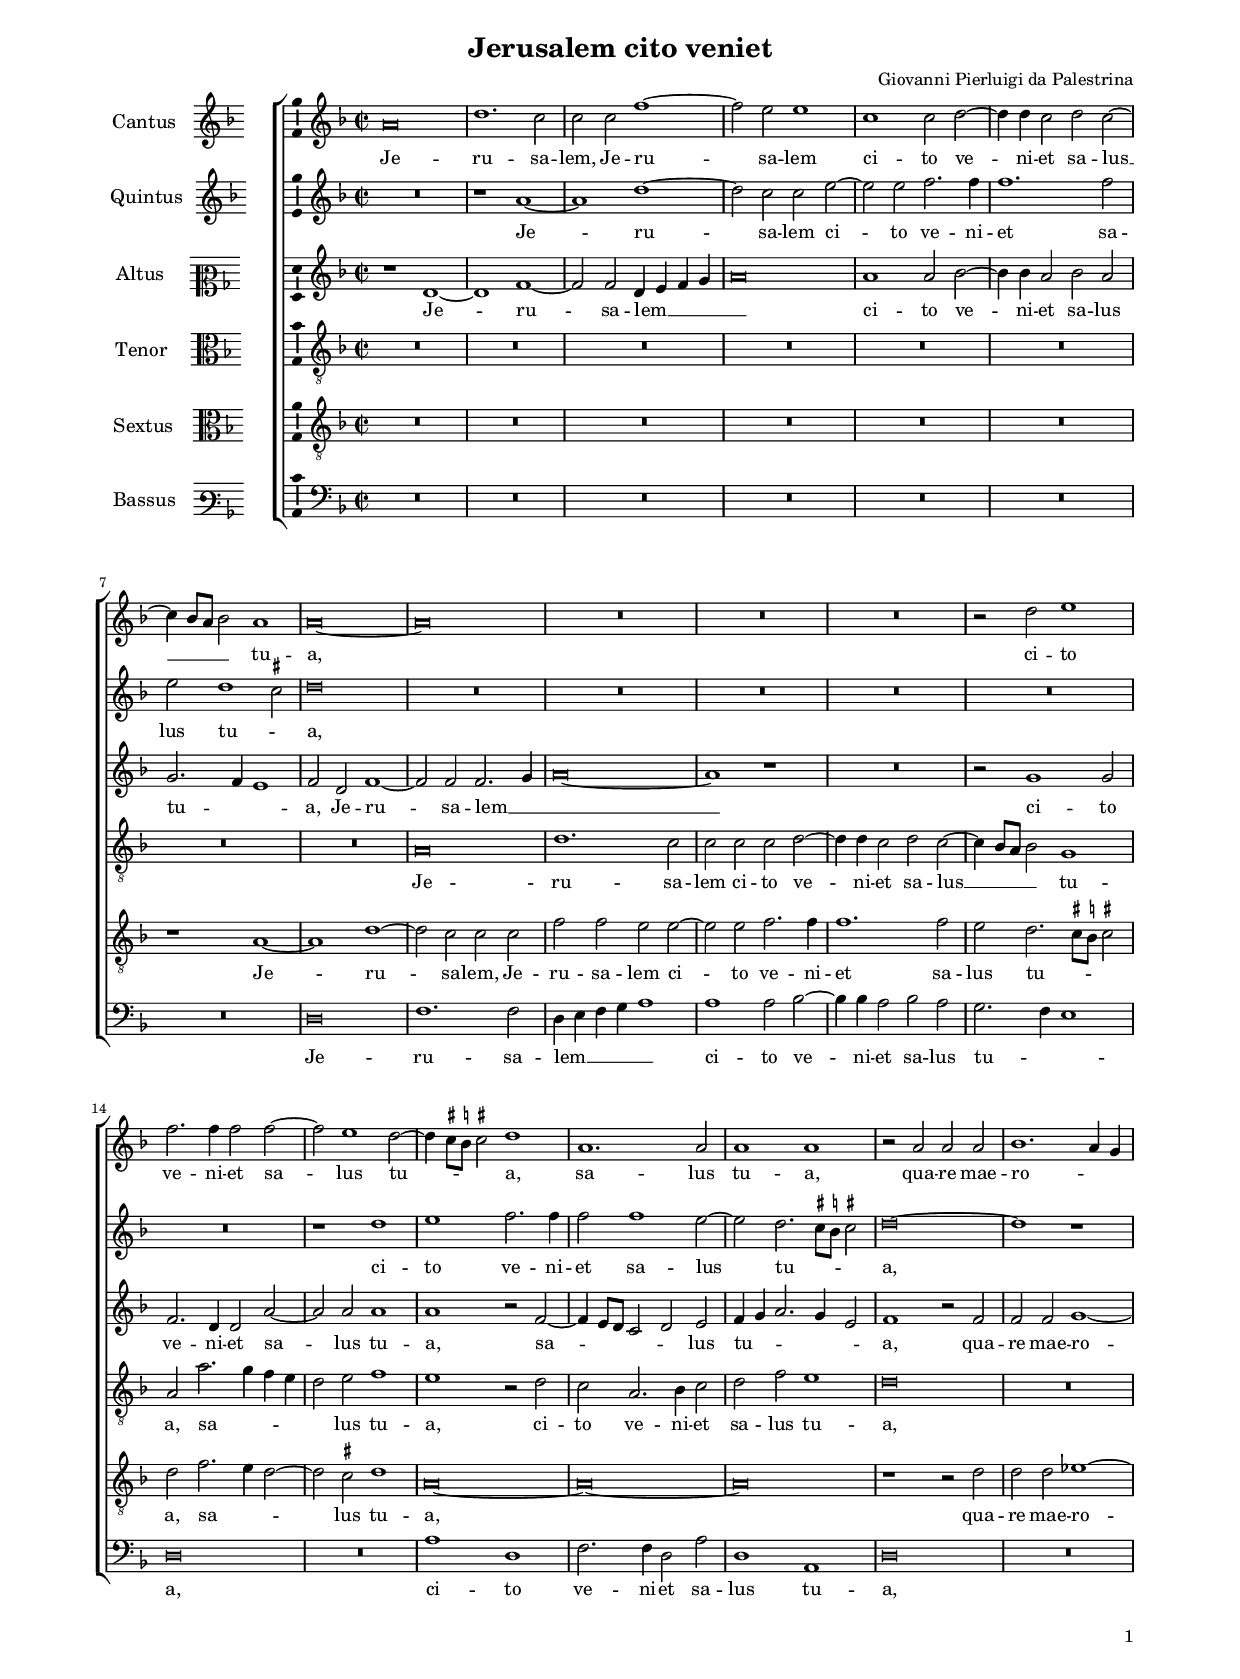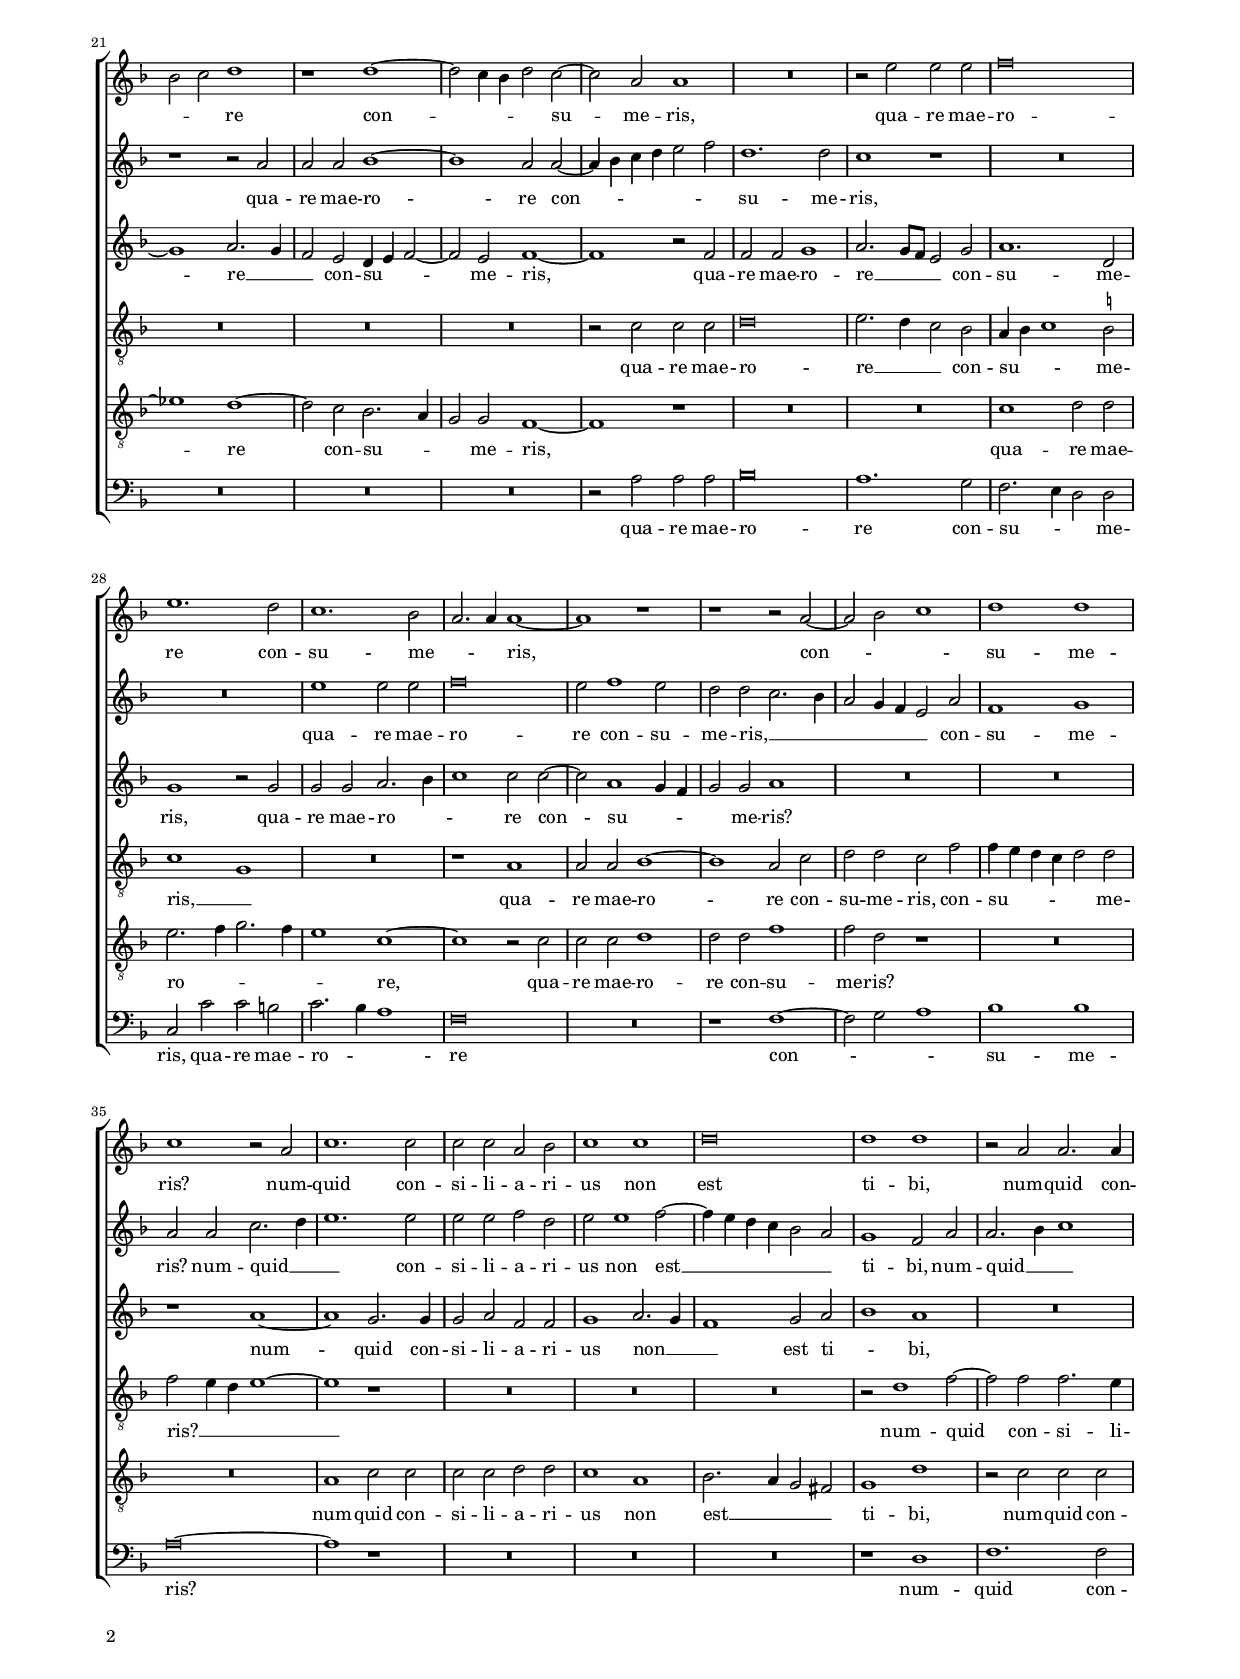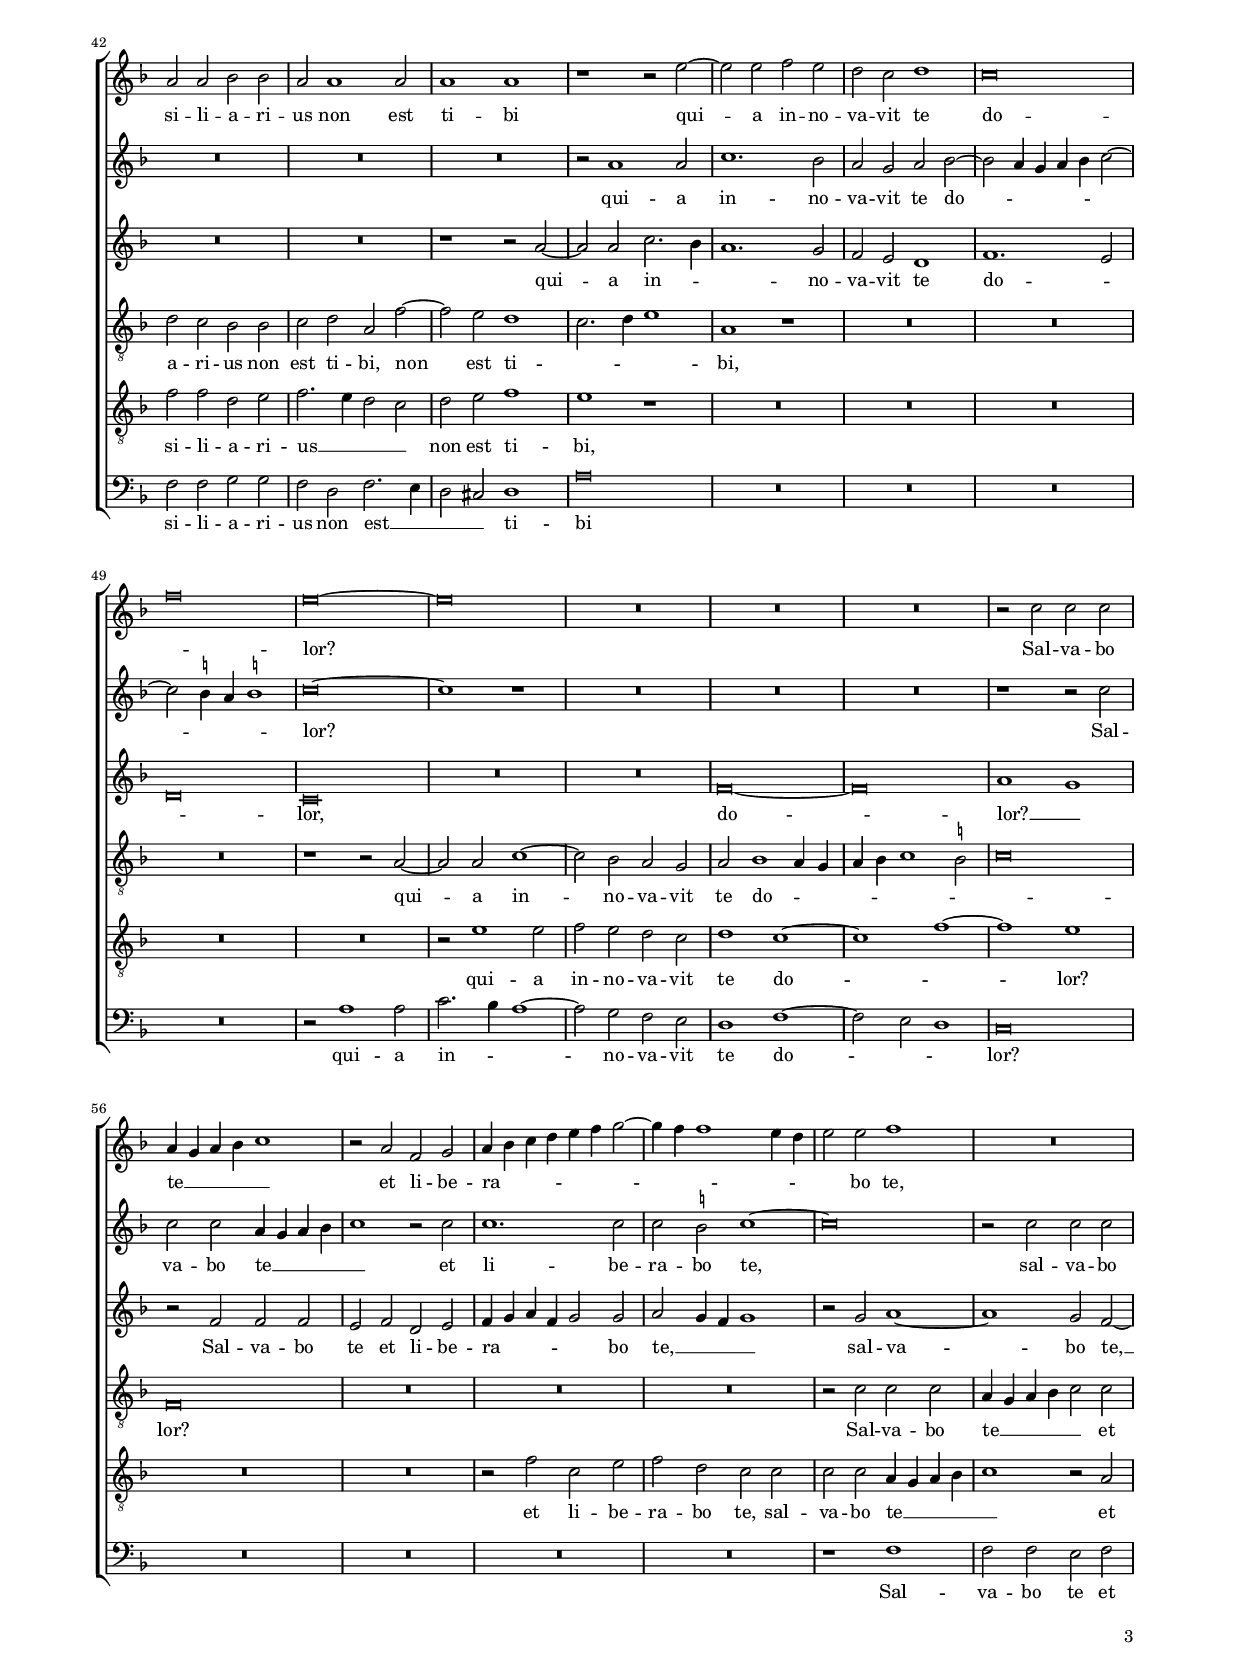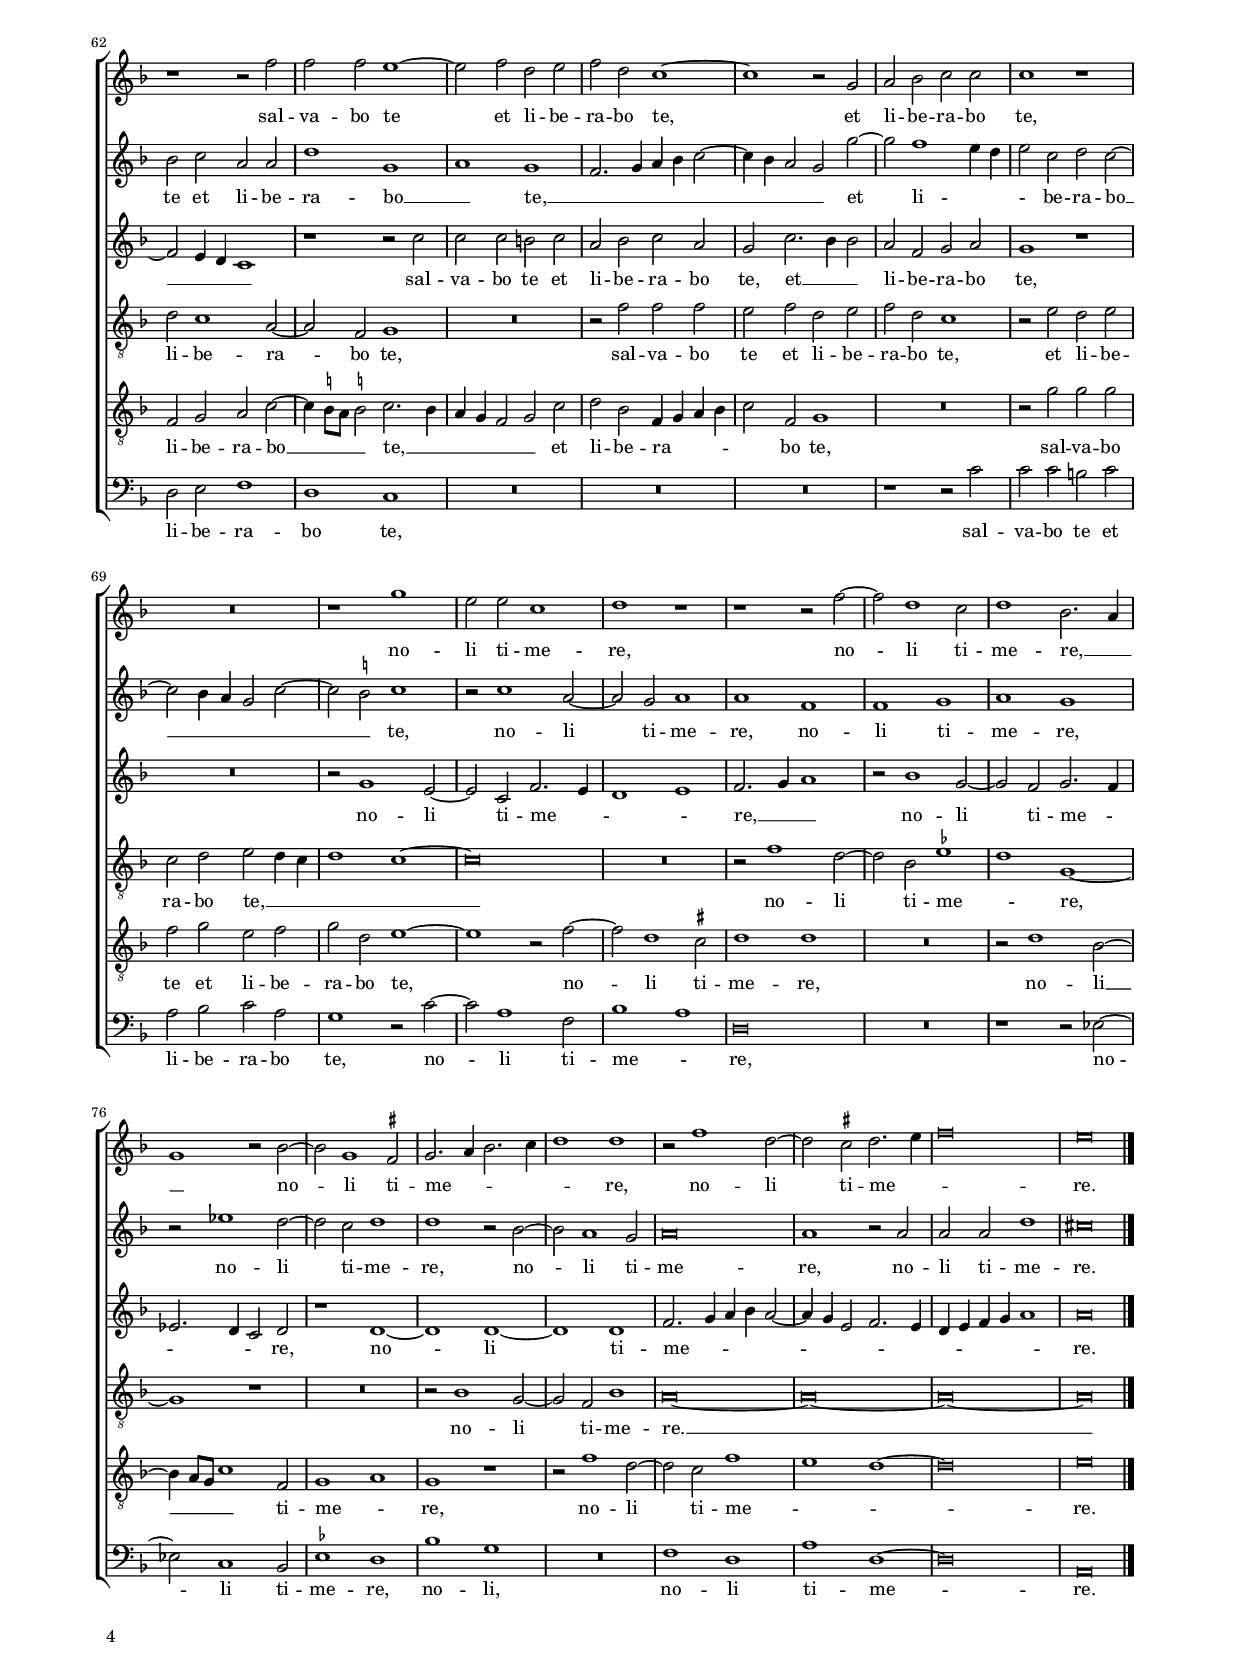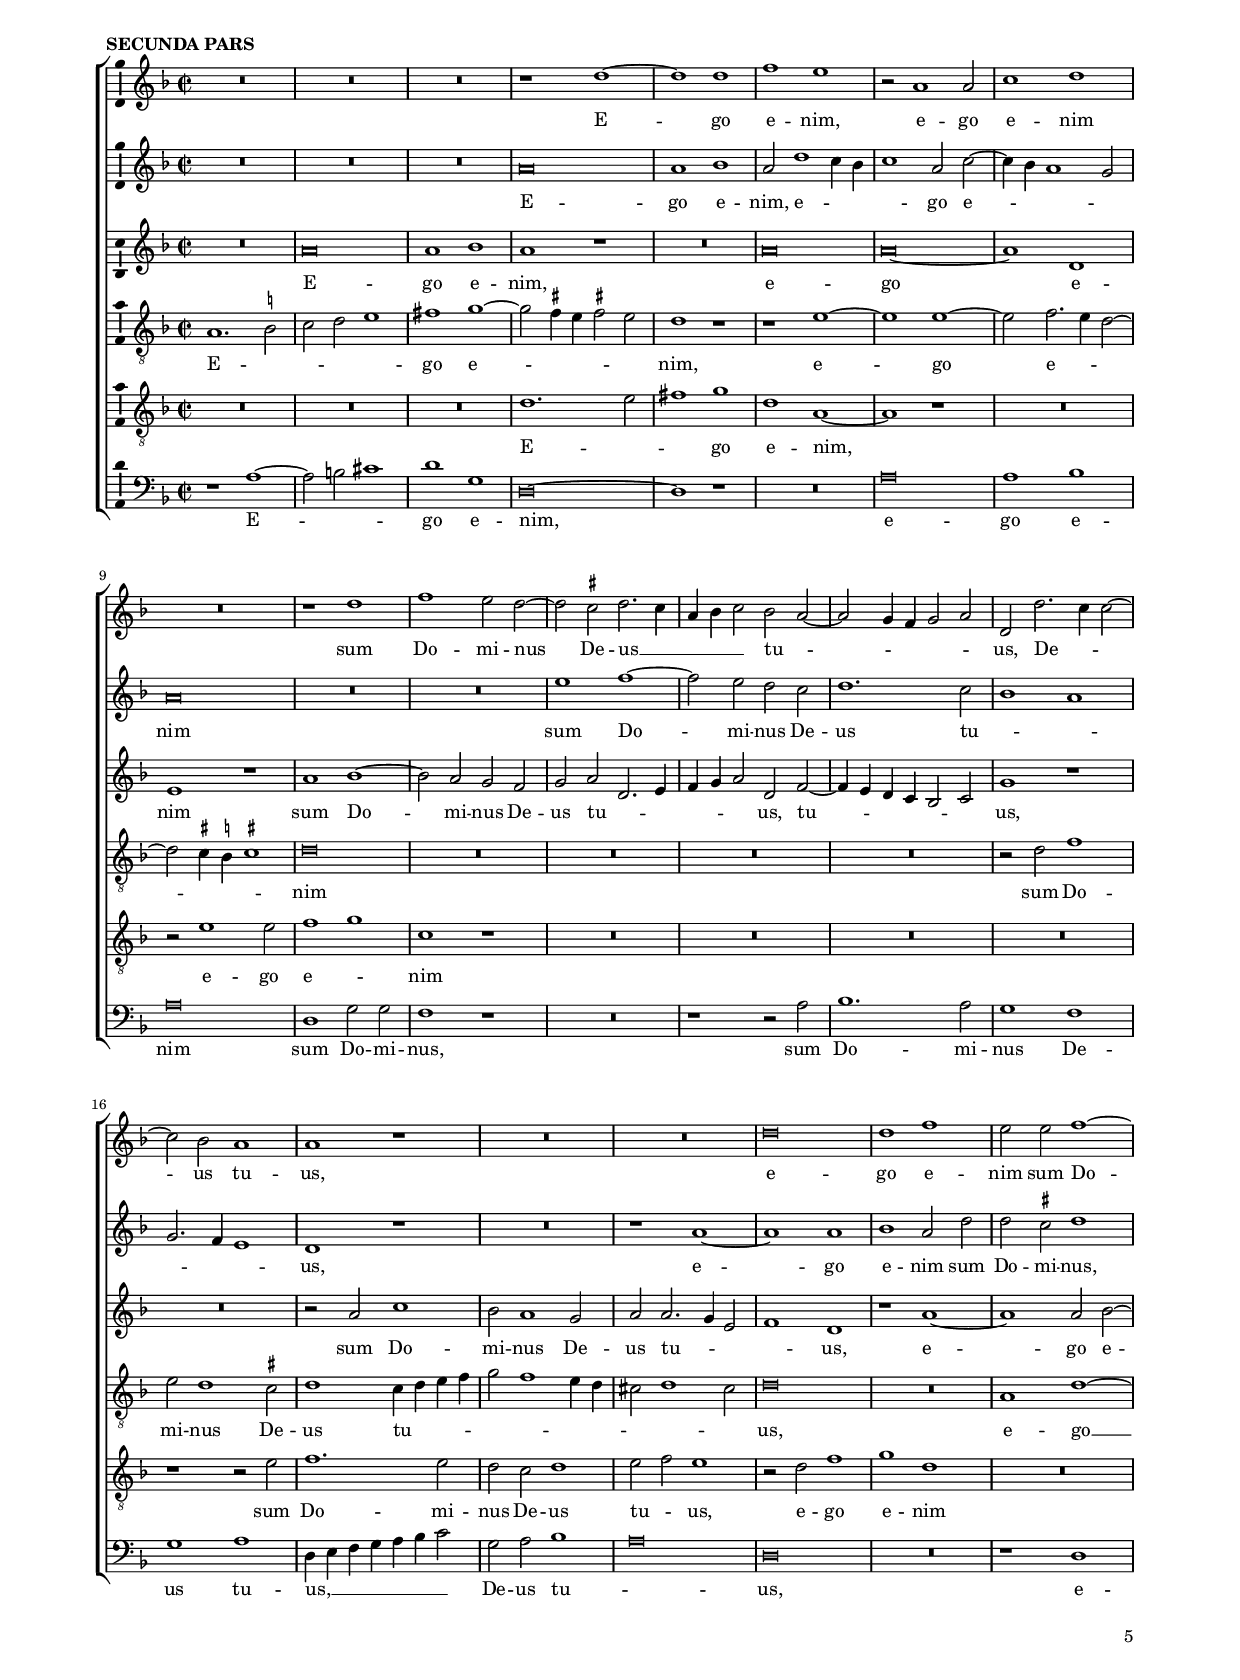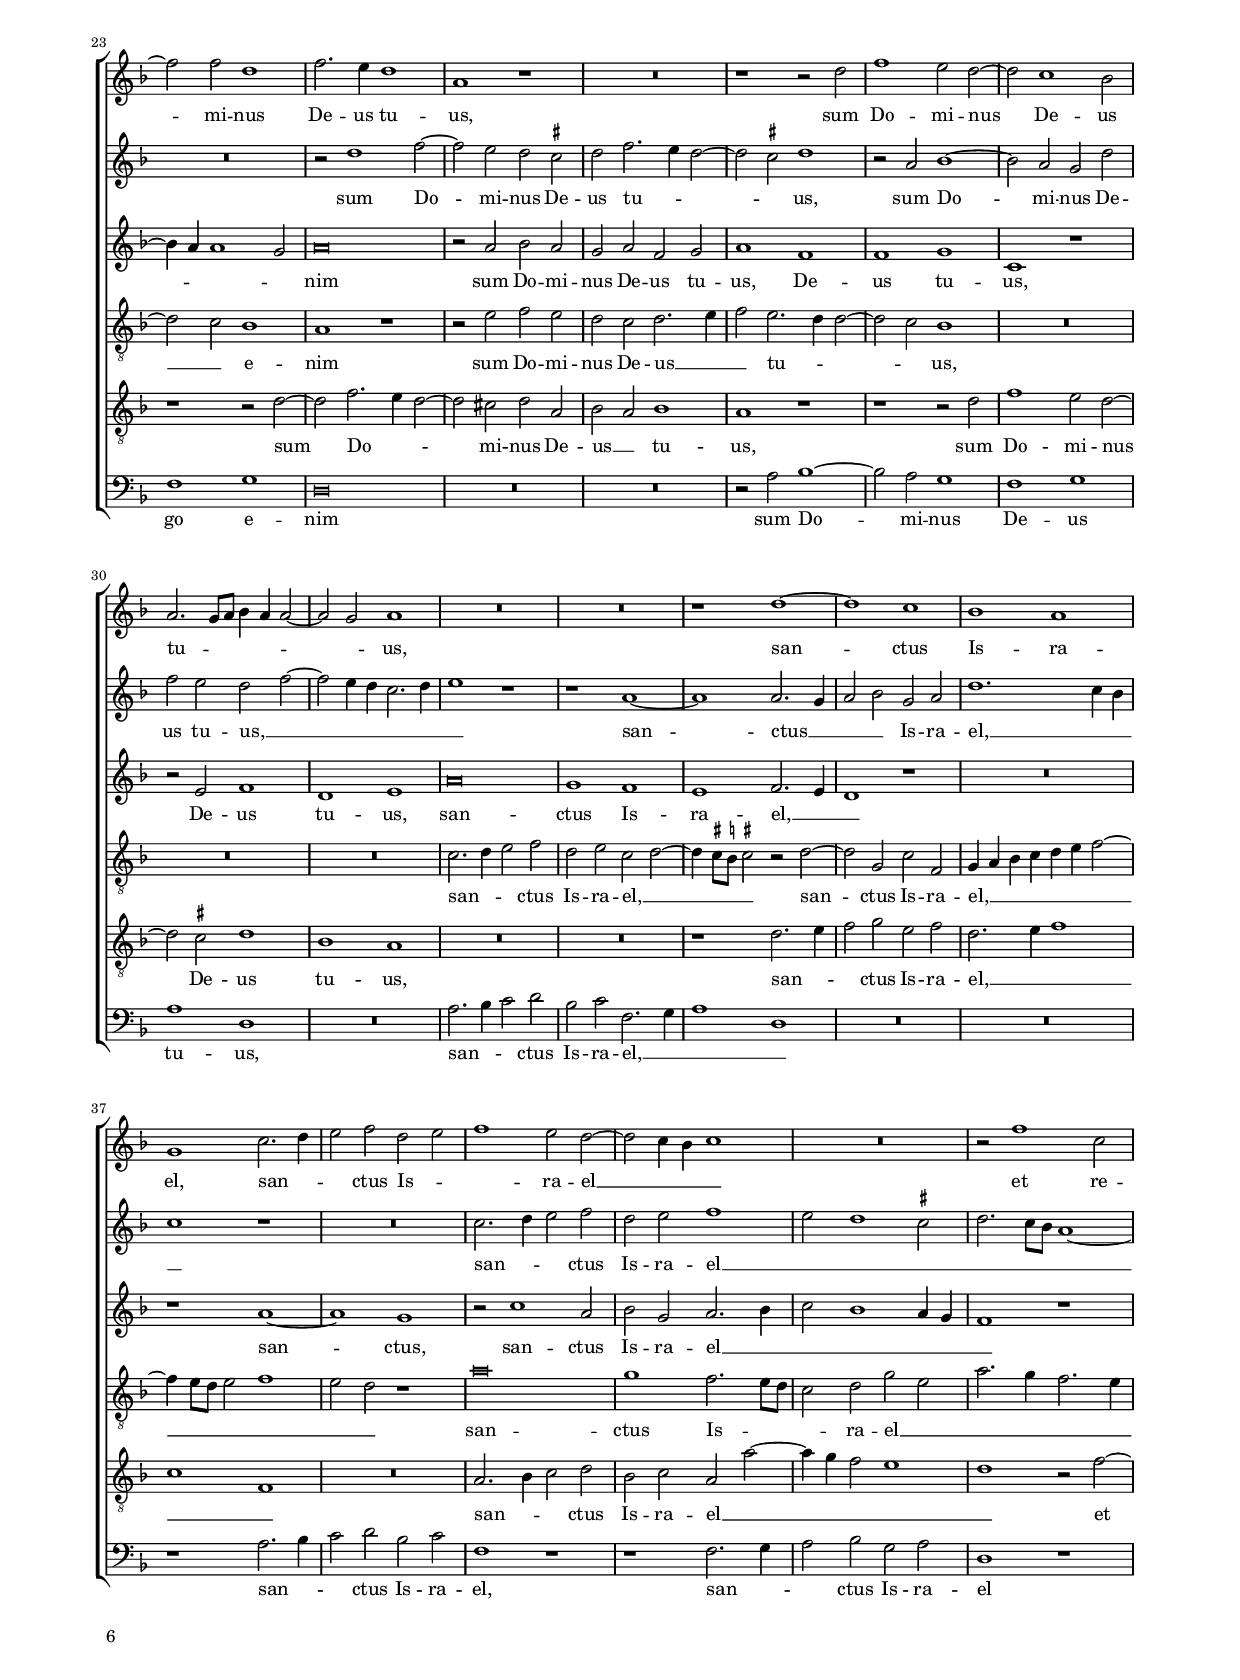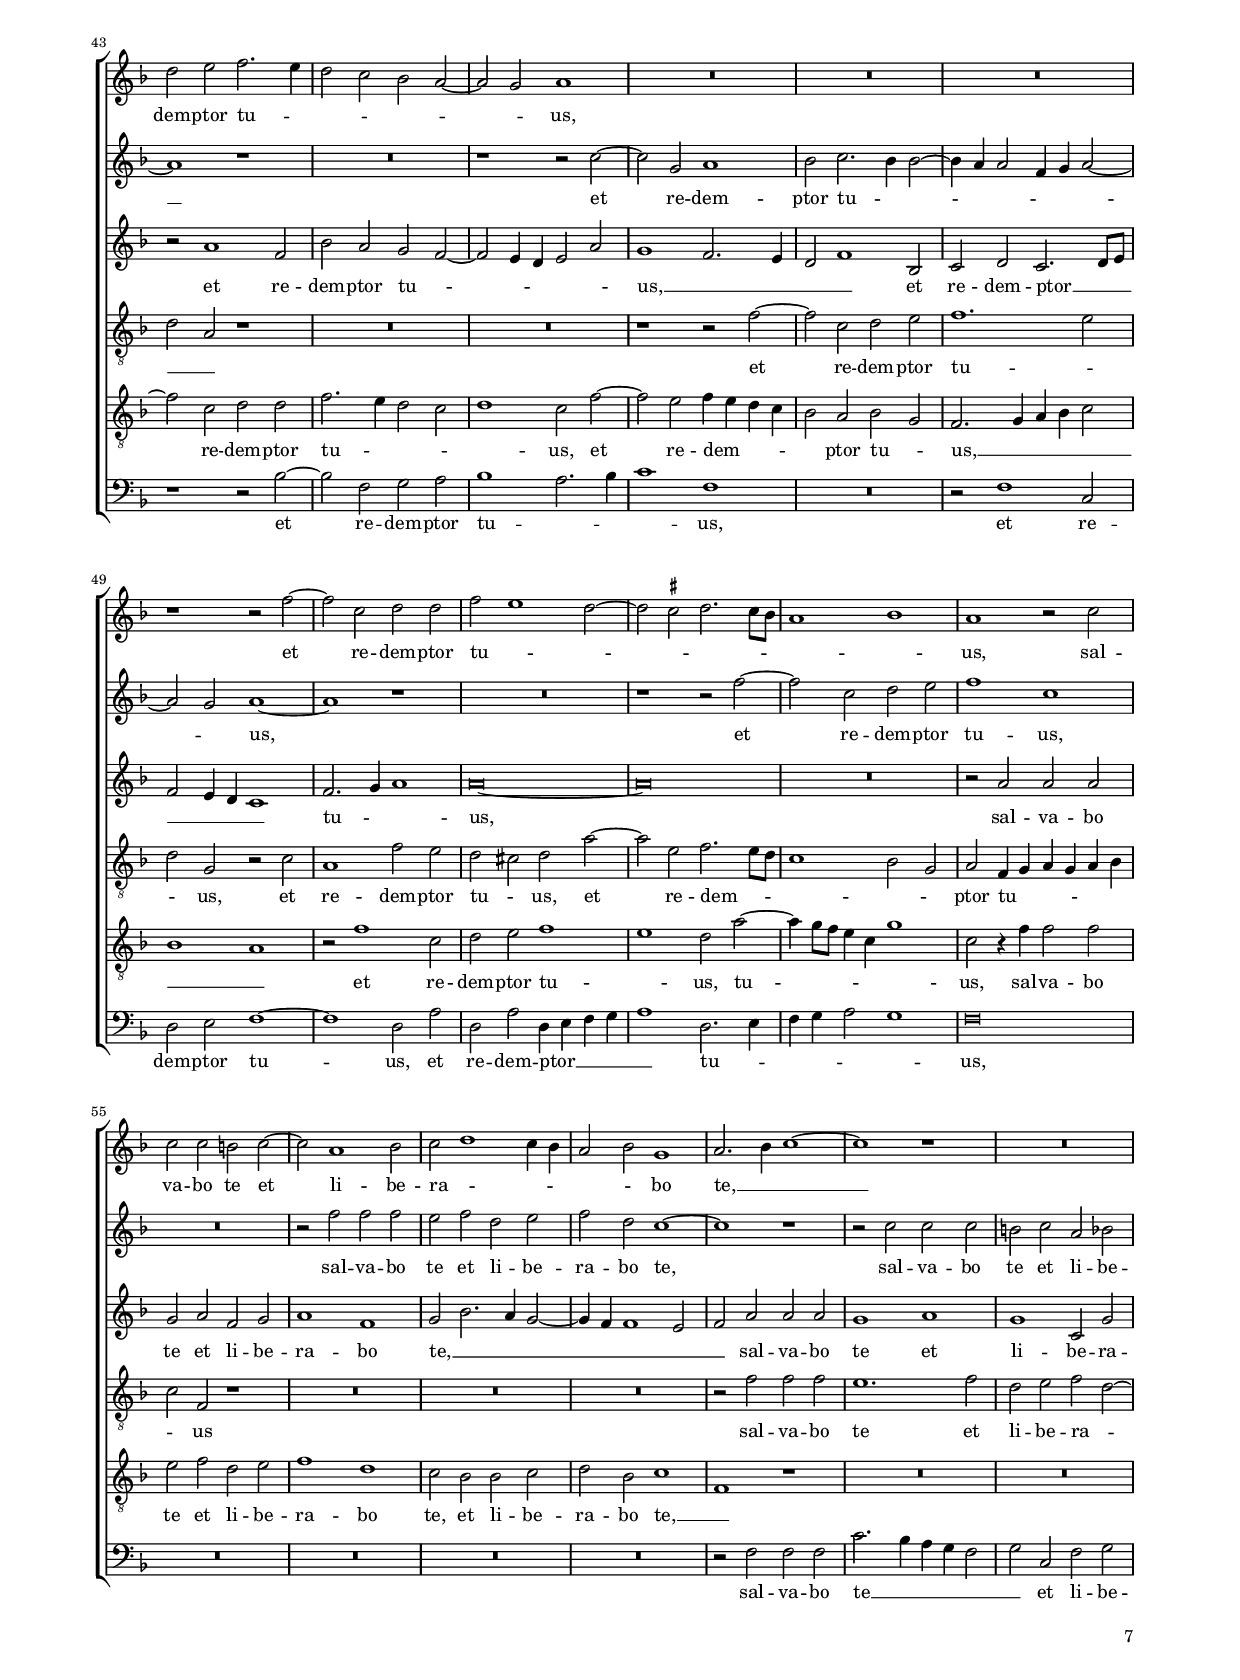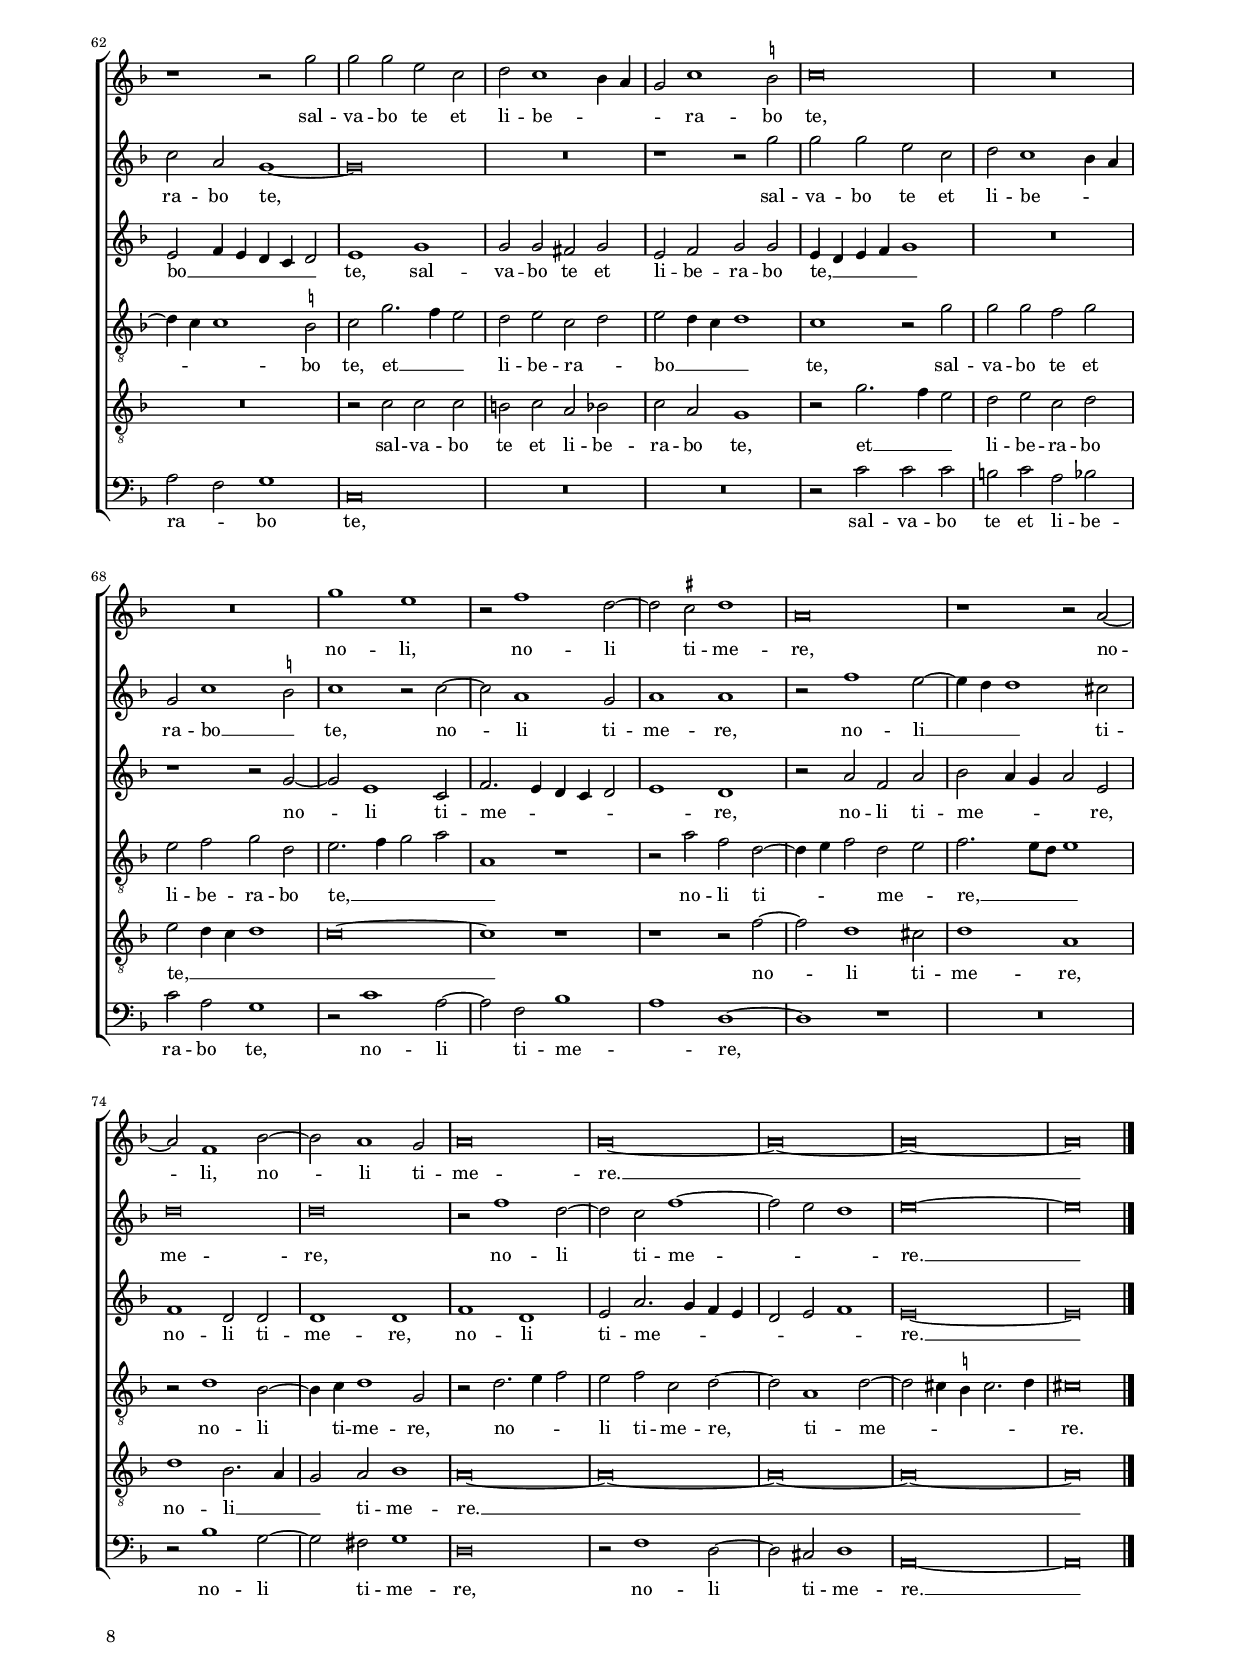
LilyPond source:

\header
{
  title="Jerusalem cito veniet"
  composer="Giovanni Pierluigi da Palestrina"
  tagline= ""
}

\version "2.20.0"
\include "deutsch.ly"
#(set-global-staff-size 15)
% #(set-default-paper-size "letter")
#(ly:set-option 'point-and-click #f)


	ficta = { \once \set suggestAccidentals = ##t }
	
	forget = #(define-music-function (music) (ly:music?) #{
		\accidentalStyle forget
		$music
		\accidentalStyle default
		#})

	m = \melisma
	me = \melismaEnd
 %	\mark \markup { \override #'(style . baroque) { \note  #"breve" #1 = \note #"breve." #1 } }


\paper
	{
	top-margin = 1.5 \cm
	bottom-margin = 0.9 \cm
	left-margin = 1.8 \cm
	right-margin = 1.8 \cm
	ragged-bottom = ##f
	ragged-last-bottom = ##t
	print-page-number = ##f
	score-system-spacing = #'((basic-distance . 16) (minimum-distance . 14) (padding . 6) (strechability . 250))
	system-system-spacing = #'((basic-distance . 16) (minimum-distance . 14) (padding . 6) (strechability . 250))
    oddFooterMarkup=\markup   \fill-line { "" \fromproperty #'page:page-number-string }
    evenFooterMarkup=\markup  \fill-line { \fromproperty #'page:page-number-string "" }
    last-bottom-spacing = #'((basic-distance . 12) (minimum-distance . 7) (padding . 4))
	systems-per-page = 3
    page-count = 8
%	min-systems-per-page = 3
	}

global = {
	\key f \major
	\time 2/2 \set Score.measureLength = #(ly:make-moment 2/1)
    \skip 1*2*83 \bar "|."
	}


incipitcantus = \markup { \score {
	{
	\set Staff.instrumentName = \markup { \fontsize #1 "Cantus" }
	\key f \major
	\clef violin
	s4 \bar ""
	}
	\layout  {
	raggedright = ##t
	indent = 1.6 \cm
	line-width = 2.2 \cm
	\context { \Staff \remove Time_signature_engraver }
	\override Staff.Clef.Y-extent = #'(0 . 0)
	}} \hspace #1 }


incipitsextus = \markup { \score {
	{
	\set Staff.instrumentName = \markup { \fontsize #1 "Quintus" }
	\key f \major
	\clef violin
	s4 \bar ""
	}
	\layout  {
	raggedright = ##t
	indent = 1.6 \cm
	line-width = 2.2 \cm
	\context { \Staff \remove Time_signature_engraver }
	\override Staff.Clef.Y-extent = #'(0 . 0)
	}} \hspace #1 }
      
      
incipitaltus = \markup { \score {
	{
	\set Staff.instrumentName = \markup { \fontsize #1 "Altus" }
	\key f \major
	\clef mezzosoprano
	s4 \bar ""
	}
	\layout  {
	raggedright = ##t
	indent = 1.6 \cm
	line-width = 2.2 \cm
	\context { \Staff \remove Time_signature_engraver }
	\override Staff.Clef.Y-extent = #'(0 . 0)
	}} \hspace #1 }


incipittenor = \markup { \score {
	{
	\set Staff.instrumentName = \markup { \fontsize #1 "Tenor" }
	\key f \major
	\clef alto
	s4 \bar ""
	}
	\layout  {
	raggedright = ##t
	indent = 1.6 \cm
	line-width = 2.2 \cm
	\context { \Staff \remove Time_signature_engraver }
	\override Staff.Clef.Y-extent = #'(0 . 0)
	}} \hspace #1 }
      
      
incipitquintus = \markup { \score {
	{
	\set Staff.instrumentName = \markup { \fontsize #1 "Sextus" }
	\key f \major
	\clef alto
	s4 \bar ""
	}
	\layout  {
	raggedright = ##t
	indent = 1.6 \cm
	line-width = 2.2 \cm
	\context { \Staff \remove Time_signature_engraver }
	\override Staff.Clef.Y-extent = #'(0 . 0)
	}} \hspace #1 }
      
      
incipitbassus = \markup { \score {
	{
	\set Staff.instrumentName = \markup { \fontsize #1 "Bassus" }
	\key f \major
	\clef varbaritone
	s4 \bar ""
	}
	\layout  {
	raggedright = ##t
	indent = 1.6 \cm
	line-width = 2.2 \cm
	\context { \Staff \remove Time_signature_engraver }
	\override Staff.Clef.Y-extent = #'(0 . 0)
	}} \hspace #1 }


cantus =  \relative c''
	{
	a\breve
	d1. c2
	c2 c f1~
	f2 e e1
%5
	c1 c2 d~ |
	d4 d c2 d c~
	c4 b8 a b2 a1
	a\breve~
	a\breve
%10
	R\breve |
	R\breve
	R\breve
	r2 d e1
	f2. f4 f2 f~
%15
	f2 e1 d2~ |
	d4 \ficta cis8 \ficta h \ficta cis!2 d1
	a1. a2
	a1 a
	r2 a a a
%20
	b1. a4 g |
	b2 c d1
	r1 d~
	d2 c4 b d2 c~
	c2 a a1
%25
	R\breve |
	r2 e' e e
	f\breve
	e1. d2
	c1. b2
%30
	a2. a4 a1~ |
	a1 r
	r1 r2 a~
	a2 b c1
	d1 d
%35
	c1 r2 a |
	c1. c2
	c2 c a b
	c1 c
	d\breve
%40
	d1 d |
	r2 a a2. a4
	a2 a b b
	a2 a1 a2
	a1 a
%45
	r1 r2 e'~ |
	e2 e f e
	d2 c d1
	c\breve
	f\breve
%50
	e\breve~ |
	e\breve
	R\breve
	R\breve
	R\breve
%55
	r2 c c c |
	a4 g a b c1
	r2 a f g
	a4 b c d e f g2~
	g4 f f1 e4 d
%60
	e2 e f1 |
	R\breve
	r1 r2 f
	f2 f e1~
	e2 f d e
%65
	f2 d c1~ |
	c1 r2 g
	a2 b c c
	c1 r
	R\breve
%70
	r1 g' |
	e2 e c1
	d1 r
	r1 r2 f~
	f2 d1 c2
%75
	d1 b2. a4 |
	g1 r2 b~
	b2 g1 \ficta fis2
	g2. a4 b2. c4
	d1 d
%80
	r2 f1 d2~ |
    d2 \ficta cis d2. e4
    f\breve
    e\breve |
	}


sextus = \relative c''
	{
	R\breve
	r1 a~
	a1 d~
	d2 c c e~
%5
	e2 e f2. f4 |
	f1. f2
	e2 d1 \ficta cis2
	d\breve
	R\breve
%10
	R\breve |
	R\breve
	R\breve
	R\breve
	R\breve
%15
	r1 d |
	e1 f2. f4
	f2 f1 e2~
	e2 d2. \ficta cis8 \ficta h \ficta cis!2
	d\breve~
%20
	d1 r |
	r1 r2 a
	a2 a b1~
	b1 a2 a~
	a4 b c d e2 f
%25
	d1. d2 |
	c1 r
	R\breve
	R\breve
	e1 e2 e
%30
	f\breve |
	e2 f1 e2
	d2 d c2. b4
	a2 g4 f e2 a
	f1 g
%35
	a2 a c2. d4 |
	e1. e2
	e2 e f d
	e2 e1 f2~
	f4 e d c b2 a
%40
	g1 f2 a |
	a2. b4 c1
	R\breve
	R\breve
	R\breve
%45
	r2 a1 a2 |
	c1. b2
	a2 g a b~
	b2 a4 g a b c2~
	c2 \ficta h4 a \ficta h!1
%50
	c\breve~ |
	c1 r
	R\breve
	R\breve
	R\breve
%55
	r1 r2 c |
	c2 c a4 g a b
	c1 r2 c
	c1. c2
	c2 \ficta h c1~
%60
	c\breve |
	r2 c c c
	b2 c a a
	d1 g,
	a1 g
%65
	f2. g4 a b c2~ |
	c4 b a2 g g'~
	g2 f1 e4 d
	e2 c d c~
	c2 b4 a g2 c~
%70
	c2 \ficta h c1 |
	r2 c1 a2~
	a2 g a1
	a1 f
	f1 g
%75
	a1 g |
	r2 es'1 d2~
	d2 c d1
	d1 r2 b~
	b2 a1 g2
%80
	a\breve |
    a1 r2 a
    a2 a d1
    cis\breve |
	}


altus =  \relative c'
        {
	r1 d~
	d1 f~
	f2 f d4 e f g
	a\breve
%5
	a1 a2 b~ |
	b4 b a2 b a
	g2. f4 e1
	f2 d f1~
	f2 f f2. g4
%10
	a\breve~ |
	a1 r
	R\breve
	r2 g1 g2
	f2. d4 d2 a'~
%15
	a2 a a1 |
	a1 r2 f~
	f4 e8 d c2 d e
	f4 g a2. g4 e2
	f1 r2 f
%20
	f2 f g1~ |
	g1 a2. g4
	f2 e d4 e f2~
	f2 e f1~
	f1 r2 f
%25
	f2 f g1 |
	a2. g8 f e2 g
	a1. d,2
	g1 r2 g
	g2 g a2. b4
%30
	c1 c2 c~ |
	c2 a1 g4 f
	g2 g a1
	R\breve
	R\breve
%35
	r1 a~ |
	a1 g2. g4
	g2 a f f
	g1 a2. g4
	f1 g2 a
%40
	b1 a |
	R\breve
	R\breve
	R\breve
	r1 r2 a~
%45
	a2 a c2. b4 |
	a1. g2
	f2 e d1
	f1. e2
	d\breve
%50
	c\breve |
	R\breve
	R\breve
	f\breve~
	f\breve
%55
	a1 g |
	r2 f f f
	e2 f d e
	f4 g a f g2 g
	a2 g4 f g1
%60
	r2 g a1~ |
	a1 g2 f~
	f2 e4 d c1
	r1 r2 c'
	c2 c h c
%65
	a2 b c a |
	g2 c2. b4 b2
	a2 f g a
	g1 r
	R\breve
%70
	r2 g1 e2~ |
	e2 c f2. e4
	d1 e
	f2. g4 a1
	r2 b1 g2~
%75
	g2 f g2. f4 |
	es2. d4 c2 d
	r1 d~
	d1 d~
	d1 d
%80
	f2. g4 a b a2~ |
    a4 g e2 f2. e4
    d4 e f g a1
    a\breve |
	}


tenor =  \relative c'
	{
	R\breve
	R\breve
	R\breve
	R\breve
%5
	R\breve |
	R\breve
	R\breve
	R\breve
	a\breve
%10
	d1. c2 |
	c2 c c d~
	d4 d c2 d c~
	c4 b8 a b2 g1
	a2 a'2. g4 f e
%15
	d2 e f1 |
	e1 r2 d
	c2 a2. b4 c2
	d2 f e1
	d\breve
%20
	R\breve |
	R\breve
	R\breve
	R\breve
	r2 c c c
%25
	d\breve |
	e2. d4 c2 b
	a4 b c1 \ficta h2
	c1 g
	R\breve
%30
	r1 a |
	a2 a b1~
	b1 a2 c
	d2 d c f
	f4 e d c d2 d
%35
	f2 e4 d e1~ |
	e1 r
	R\breve
	R\breve
	R\breve
%40
	r2 d1 f2~ |
	f2 f f2. e4
	d2 c b b
	c2 d a f'~
	f2 e d1
%45
	c2. d4 e1 |
	a,1 r
	R\breve
	R\breve
	R\breve
%50
	r1 r2 a~ |
	a2 a c1~
	c2 b a g
	a2 b1 a4 g
	a4 b c1 \ficta h2
%55
	c\breve |
	f,\breve
	R\breve
	R\breve
	R\breve
%60
	r2 c' c c |
	a4 g a b c2 c
	d2 c1 a2~
	a2 f g1
	R\breve
%65
	r2 f' f f |
	e2 f d e
	f2 d c1
	r2 e d e
	c2 d e d4 c
%70
	d1 c~ |
	c\breve
	R\breve
	r2 f1 d2~
	d2 b \ficta es1
%75
    d1 g,~ |
	g1 r
	R\breve
	r2 b1 g2~
	g2 f b1
%80
	a\breve~ |
    a\breve~    
    a\breve~
    a\breve |
	}


quintus  =  \relative c'
	{
	R\breve
	R\breve
	R\breve
	R\breve
%5
	R\breve |
	R\breve
	r1 a~
	a1 d~
	d2 c c c
%10
	f2 f e e~ |
	e2 e f2. f4
	f1. f2
	e2 d2. \ficta cis8 \ficta h \ficta cis!2
	d2 f2. e4 d2~
%15
	d2 \ficta cis d1 |
	a\breve~
	a\breve~
	a\breve
	r1 r2 d
%20
	d2 d es1~ |
	es1 d~
	d2 c b2. a4
	g2 g f1~
	f1 r
%25
	R\breve |
	R\breve
	c'1 d2 d
	e2. f4 g2. f4
	e1 c~
%30
	c1 r2 c |
	c2 c d1
	d2 d f1
	f2 d r1
	R\breve
%35
	R\breve |
	a1 c2 c
	c2 c d d
	c1 a
	b2. a4 g2 fis
%40
	g1 d' |
	r2 c c c
	f2 f d e
	f2. e4 d2 c
	d2 e f1
%45
	e1 r |
	R\breve
	R\breve
	R\breve
	R\breve
%50
	R\breve |
	r2 e1 e2
	f2 e d c
	d1 c~
	c1 f~
%55
	f1 e |
	R\breve
	R\breve
	r2 f c e
	f2 d c c
%60
	c2 c a4 g a b |
	c1 r2 a
	f2 g a c~
	c4 \stemDown \ficta h8 a \stemNeutral \ficta h!2 c2. \forget b4
	a4 g f2 g c
%65
	d2 b f4 g a b |
	c2 f, g1
	R\breve
	r2 g' g g
	f2 g e f
%70
	g2 d e1~ |
	e1 r2 f~
	f2 d1 \ficta cis2
	d1 d
	R\breve
%75
	r2 d1 b2~ |
	b4 a8 g c1 f,2
	g1 a
	g1 r
	r2 f'1 d2~
%80
	d2 c f1 |
    e1 d~
    d\breve
    e\breve |
	}


bassus  =  \relative c
	{
	R\breve
	R\breve
	R\breve
	R\breve
%5
	R\breve |
	R\breve
	R\breve
	d\breve
	f1. f2
%10
	d4 e f g a1 |
	a1 a2 b~
	b4 b a2 b a
	g2. f4 e1
	d\breve
%15
	R\breve |
	a'1 d,
	f2. f4 d2 a'
	d,1 a
	d\breve
%20
	R\breve |
	R\breve
	R\breve
	R\breve
	r2 a' a a
%25
	b\breve |
	a1. g2
	f2. e4 d2 d
	c2 c' c h
	c2. b4 a1
%30
	f\breve |
	R\breve
	r1 f~
	f2 g a1
	b1 b
%35
	a\breve~ |
	a1 r
	R\breve
	R\breve
	R\breve
%40
	r1 d, |
	f1. f2
	f2 f g g
	f2 d f2. e4
	d2 cis d1
%45
	a'\breve |
	R\breve
	R\breve
	R\breve
	R\breve
%50
	r2 a1 a2 |
	c2. b4 a1~
	a2 g f e
	d1 f~
	f2 e d1
%55
	c\breve |
	R\breve
	R\breve
	R\breve
	R\breve
%60
	r1 f |
	f2 f e f
	d2 e f1
	d1 c
	R\breve
%65
	R\breve |
	R\breve
	r1 r2 c'
	c2 c h c
	a2 b c a
%70
	g1 r2 c~ |
	c2 a1 f2
	b1 a
	d,\breve
	R\breve
%75
	r1 r2 es~ |
	es2 c1 b2
	\ficta es1 d
	b'1 g
	R\breve
%80
    f1 d |
    a'1 d,~
    d\breve
    a\breve | 
	}


lyricscantus = \lyricmode {
        Je -- ru -- sa -- lem,
        Je -- ru -- sa -- lem ci -- to ve -- ni -- et sa -- lus __ _ _ _ tu -- a,
        ci -- to ve -- ni -- et sa -- lus tu -- _ _ _ a,
        sa -- lus tu -- a,
        qua -- re mae -- ro -- _ _ _ _ re con -- _ _ _ su -- me -- ris,
        qua -- re mae -- ro -- re con -- su -- me -- _ _ ris,
        con -- _ _ su -- me -- ris?
        num -- quid con -- si -- li -- a -- ri -- us non est ti -- bi,
        num -- quid con -- si -- li -- a -- ri -- us non est ti -- bi
        qui -- a in -- no -- va -- vit te do -- _ lor?
        Sal -- va -- bo te __ _ _ _ _ et li -- be -- ra -- _ _ _ _ _ _ _ _ _ _ _ bo te,
        sal -- va -- bo te et li -- be -- ra -- bo te,
        et li -- be -- ra -- bo te,
        no -- li ti -- me -- re,
        no -- li ti -- me -- re, __ _ _
        no -- li ti -- me -- _ _ _ _ re,
        no -- li ti -- me -- _ _ re.
	}


lyricssextus = \lyricmode {
        Je -- ru -- sa -- lem ci -- to ve -- ni -- et sa -- lus tu -- _ a,
        ci -- to ve -- ni -- et sa -- lus tu -- _ _ _ a,
        qua -- re mae -- ro -- re con -- _ _ _ _ _ su -- me -- ris,
        qua -- re mae -- ro -- re con -- su -- me -- ris, __ _ _ _ _ _ _
        con -- su -- me -- ris?
        num -- quid __ _ _ con -- si -- li -- a -- ri -- us non est __ _ _ _ _ _ ti -- bi,
        num -- quid __ _ _
        qui -- a in -- no -- va -- vit te do -- _ _ _ _ _ _ _ _ lor?
        Sal -- va -- bo te __ _ _ _ _ et li -- be -- ra -- bo te,
        sal -- va -- bo te et li -- be -- ra -- bo __ _ te, __ _ _ _ _ _ _ _ _
        et li -- _ _ _ be -- ra -- bo __ _ _ _ _ _ te,
        no -- li ti -- me -- re,
        no -- li ti -- me -- re,
        no -- li ti -- me -- re,
        no -- li ti -- me -- re,
        no -- li ti -- me -- re.
	}
	
	
lyricsaltus = \lyricmode {
        Je -- ru -- sa -- lem __ _ _ _ _ ci -- to ve -- ni -- et sa -- lus tu -- _ _ a,
        Je -- ru -- sa -- lem __ _ _ ci -- to ve -- ni -- et sa -- lus tu -- a,
        sa -- _ _ _ _ lus tu -- _ _ _ _ a,
        qua -- re mae -- ro -- re __ _ _ con -- su -- _ _ me -- ris,
        qua -- re mae -- ro -- re __ _ _ _ con -- su -- me -- ris,
        qua -- re mae -- ro -- _ _ re con -- su -- _ _ _ me -- ris?
        num -- quid con -- si -- li -- a -- ri -- us non __ _ _ est ti -- _ bi,
        qui -- a in -- _ _ no -- va -- vit te do -- _ _ lor,
        do -- lor? __ _
        Sal -- va -- bo te et li -- be -- ra -- _ _ _ _ bo te, __ _ _ _
        sal -- va -- bo te, __ _ _ _
        sal -- va -- bo te et li -- be -- ra -- bo te,
        et __ _ _ li -- be -- ra -- bo te,
        no -- li ti -- me -- _ _ _ re, __ _ _
        no -- li ti -- me -- _ _ _ _ re,
        no -- li ti -- me -- _ _ _ _ _ _ _ _ _ _ _ _ _ re.
	}


lyricstenor = \lyricmode {
        Je -- ru -- sa -- lem ci -- to ve -- ni -- et sa -- lus __ _ _ _ tu -- a,
        sa -- _ _ _ _ lus tu -- a,
        ci -- to ve -- ni -- et sa -- lus tu -- a,
        qua -- re mae -- ro -- re __ _ _ con -- su -- _ _ me -- ris, __ _
        qua -- re mae -- ro -- re con -- su -- me -- ris,
        con -- su -- _ _ _ _ me -- ris? __ _ _ _
        num -- quid con -- si -- li -- a -- ri -- us non est ti -- bi,
        non est ti -- _ _ _ bi,
        qui -- a in -- no -- va -- vit te do -- _ _ _ _ _ _ _ lor?
        Sal -- va -- bo te __ _ _ _ _ et li -- be -- ra -- bo te,
        sal -- va -- bo te et li -- be -- ra -- bo te,
        et li -- be -- ra -- bo te, __ _ _ _ _
        no -- li ti -- me -- _ re,
        no -- li ti -- me -- re. __
	}


lyricsquintus = \lyricmode {
        Je -- ru -- sa -- lem,
        Je -- ru -- sa -- lem ci -- to ve -- ni -- et sa -- lus tu -- _ _ _ a,
        sa -- _ _ lus tu -- a,
        qua -- re mae -- ro -- re con -- su -- _ _ me -- ris,
        qua -- re mae -- ro -- _ _ _ _ re,
        qua -- re mae -- ro -- re con -- su -- me -- ris?
        num -- quid con -- si -- li -- a -- ri -- us non est __ _ _ _ ti -- bi,
        num -- quid con -- si -- li -- a -- ri -- us __ _ _ _ non est ti -- bi,
        qui -- a in -- no -- va -- vit te do -- _ lor?
        et li -- be -- ra -- bo te,
        sal -- va -- bo te __ _ _ _ _ et li -- be -- ra -- bo __ _ _ _ te, __ _ _ _ _ _
        et li -- be -- ra -- _ _ _ _ bo te,
        sal -- va -- bo te et li -- be -- ra -- bo te,
        no -- li ti -- me -- re,
        no -- li __ _ _ _ ti -- me -- _ re,
        no -- li ti -- me -- _ _ re.
	}


lyricsbassus = \lyricmode {
        Je -- ru -- sa -- lem __ _ _ _ _ ci -- to ve -- ni -- et sa -- lus tu -- _ _ a,
        ci -- to ve -- ni -- et sa -- lus tu -- a,
        qua -- re mae -- ro -- re con -- su -- _ _ me -- ris,
        qua -- re mae -- ro -- _ _ re con -- _ _ su -- me -- ris?
        num -- quid con -- si -- li -- a -- ri -- us non est __ _ _ _ ti -- bi
        qui -- a in -- _ _ no -- va -- vit te do -- _ _ lor?
        Sal -- va -- bo te et li -- be -- ra -- bo te,
        sal -- va -- bo te et li -- be -- ra -- bo te,
        no -- li ti -- me -- _ re,
        no -- li ti -- me -- re,
        no -- li,
        no -- li ti -- me -- re.
	}


\score
{  
	\transpose c c {
	\new ChoirStaff \with { \override StaffGrouper.staff-staff-spacing.basic-distance = #12 }
	<<

	\new Staff << \global
	\new Voice="v1" {
		\set Staff.instrumentName=\incipitcantus
		\set Staff.midiInstrument = "reed organ"
		\clef "treble"
		\cantus }
	\new Lyrics \lyricsto "v1" {\lyricscantus }
	>>


	\new Staff << \global
	\new Voice="v6" {
		\set Staff.instrumentName=\incipitsextus
		\set Staff.midiInstrument = "reed organ"
		\clef "treble" 
		\sextus}
	\new Lyrics \lyricsto "v6" {\lyricssextus }
	>>


	\new Staff << \global
	\new Voice="v2" {
		\set Staff.instrumentName=\incipitaltus
		\set Staff.midiInstrument = "reed organ"
		\clef "treble" 
		\altus}
	\new Lyrics \lyricsto "v2" {\lyricsaltus }
	>>


	\new Staff << \global
	\new Voice="v3" {
		\set Staff.instrumentName=\incipittenor
		\set Staff.midiInstrument = "reed organ"
		\clef "G_8"
		\tenor }
	\new Lyrics \lyricsto "v3" {\lyricstenor }
	>>


	\new Staff << \global
	\new Voice="v5" {
		\set Staff.instrumentName=\incipitquintus
		\set Staff.midiInstrument = "reed organ"
		\clef "G_8"
		\quintus}
	\new Lyrics \lyricsto "v5" {\lyricsquintus }
	>>


	\new Staff << \global
	\new Voice="v4" {
		\set Staff.instrumentName=\incipitbassus
		\set Staff.midiInstrument = "reed organ"
		\clef "bass" 
		\bassus }
	\new Lyrics \lyricsto "v4" {\lyricsbassus}
	>>

	>>
	} % transpose

	\layout
	{
	indent = 3 \cm
%	\context { \Lyrics \override VerticalAxisGroup.nonstaff-relatedstaff-spacing.padding = #2 }
%	\context { \Lyrics \override LyricText.font-size = #1 }	
	\context { \Staff \override TimeSignature.break-visibility = #end-of-line-invisible }
    \context { \Staff \consists "Ambitus_engraver" }
	\context { \Score \override BarNumber.padding = #2 }
	\context { \Voice \override NoteHead.style = #'baroque }
	}

\midi
	{
    	\tempo 2 = 90
	}

}

%%%%%%%%%%%%%%%%%%%%  SECUNDA PARS   %%%%%%%%%%%%%%%%%%%%

 %	\mark \markup { \override #'(style . baroque) { \note  #"breve" #1 = \note #"breve." #1 } }

global = {
	\key f \major
	\time 2/2 \set Score.measureLength = #(ly:make-moment 2/1)
    \skip 1*2*80 \bar "|."
	}


cantus =  \relative c''
	{
	R\breve
	R\breve
	R\breve
	r1 d~
%5
	d1 d |
	f1 e
	r2 a,1 a2
	c1 d
	R\breve
%10
	r1 d |
	f1 e2 d~
	d2 \ficta cis d2. \forget c4
	a4 b c2 b a~
	a2 g4 f g2 a
%15
	d,2 d'2. c4 c2~ |
	c2 b a1
	a1 r
	R\breve
	R\breve
%20
	d\breve |
	d1 f
	e2 e f1~
	f2 f d1
	f2. e4 d1
%25
	a1 r |
	R\breve
	r1 r2 d
	f1 e2 d~
	d2 c1 b2
%30
	a2. g8 a b4 a a2~ |
	a2 g a1
	R\breve
	R\breve
	r1 d~
%35
	d1 c |
	b1 a
	g1 c2. d4
	e2 f d e
	f1 e2 d~
%40
	d2 c4 b c1 |
	R\breve
	r2 f1 c2
	d2 e f2. e4
	d2 c b a~
%45
	a2 g a1 |
	R\breve
	R\breve
	R\breve
	r1 r2 f'~
%50
	f2 c d d |
	f2 e1 d2~
	d2 \ficta cis d2. \forget c8 b
	a1 b
	a1 r2 c
%55
	c2 c h2 c~ |
	c2 a1 b2
	c2 d1 c4 b
	a2 b g1
	a2. b4 c1~
%60
	c1 r |
	R\breve
	r1 r2 g'
	g2 g e c
	d2 c1 b4 a
%65
	g2 c1 \ficta h2 |
	c\breve
	R\breve
	R\breve
	g'1 e
%70
	r2 f1 d2~ |
	d2 \ficta cis d1
	a\breve
	r1 r2 a~
	a2 f1 b2~
%75
	b2 a1 g2 |
	a\breve
	a\breve~
	a\breve~
	a\breve~
%80
	a\breve |
	}


sextus = \relative c''
	{
	R\breve
	R\breve
	R\breve
	a\breve
%5
	a1 b |
	a2 d1 c4 b
	c1 a2 c~
	c4 b a1 g2
	a\breve
%10
	R\breve |
	R\breve
	e'1 f~
	f2 e d c
	d1. c2
%15
	b1 a |
	g2. f4 e1
	d1 r
	R\breve
	r1 a'~
%20
	a1 a |
	b1 a2 d
	d2 \ficta cis d1
	R\breve
	r2 d1 f2~
%25
	f2 e d \ficta cis |
	d2 f2. e4 d2~
	d2 \ficta cis d1
	r2 a b1~
	b2 a g d'
%30
	f2 e d f~ |
	f2 e4 d c2. d4
	e1 r
	r1 a,~
	a1 a2. g4
%35
	a2 b g a |
	d1. c4 b
	c1 r
	R\breve
	c2. d4 e2 f
%40
	d2 e f1 |
	e2 d1 \ficta cis2
	d2. c8 b a1~
	a1 r
	R\breve
%45
	r1 r2 c~ |
	c2 g a1
	b2 c2. b4 b2~
	b4 a a2 f4 g a2~
	a2 g a1~
%50
	a1 r |
	R\breve
	r1 r2 f'~
	f2 c d e
	f1 c
%55
	R\breve |
	r2 f f f
	e2 f d e
	f2 d c1~
	c1 r
%60
	r2 c c c |
	h2 c a b
	c2 a g1~
	g\breve
	R\breve
%65
	r1 r2 g' |
	g2 g e c
	d2 c1 b4 a
	g2 c1 \ficta h2
	c1 r2 c~
%70
	c2 a1 g2 |
	a1 a
	r2 f'1 e2~
	e4 d d1 cis2
	d\breve
%75
	d\breve |
	r2 f1 d2~
	d2 c f1~
	f2 e d1
	e\breve~
%80
	e\breve |
	}


altus =  \relative c'
        {
	R\breve
	a'\breve
	a1 b
	a1 r
%5
	R\breve |
	a\breve
	a\breve~
	a1 d,
	e1 r
%10
	a1 b~ |
	b2 a g f
	g2 a d,2. e4
	f4 g a2 d, f~
	f4 e d c b2 c
%15
	g'1 r |
	R\breve
	r2 a c1
	b2 a1 g2
	a2 a2. g4 e2
%20
	f1 d |
	r1 a'~
	a1 a2 b~
	b4 a a1 g2
	a\breve
%25
	r2 a b a |
	g2 a f g
	a1 f
	f1 g
	c,1 r
%30
	r2 e f1 |
	d1 e
	a\breve
	g1 f
	e1 f2. e4
%35
	d1 r |
	R\breve
        r1 a'~
	a g
	r2 c1 a2
%40
	b2 g a2. b4 |
	c2 b1 a4 g
	f1 r
	r2 a1 f2
	b2 a g f~
%45
	f2 e4 d e2 a |
	g1 f2. e4
	d2 f1 b,2
	c2 d c2. d8 e 
	f2 e4 d c1
%50
	f2. g4 a1 |
	a\breve~
	a\breve
	R\breve
	r2 a a a
%55
	g2 a f g |
	a1 f
	g2 b2. a4 g2~
	g4 f f1 e2
	f2 a a a
%60
	g1 a |
	g1 c,2 g'
	e2 f4 e d c d2
	e1 g
	g2 g fis g
%65
	e2 f g g |
	e4 d e f g1
	R\breve
	r1 r2 g~
	g2 e1 c2
%70
	f2. e4 d c d2 |
	e1 d
	r2 a' f a
	b2 a4 g a2 e
	f1 d2 d
%75
	d1 d |
	f1 d
	e2 a2. g4 f e
	d2 e f1
        e\breve~
%80
        e\breve
	}


tenor =  \relative c'
	{
	a1. \ficta h2
	c2 d e1
	fis1 g~
	g2 \ficta fis4 e \ficta fis!2 e
%5
	d1 r |
	r1 e~
	e1 e~
	e2 f2. e4 d2~
	d2 \ficta cis4 \ficta h \ficta cis!1
%10
	d\breve |
	R\breve
	R\breve
	R\breve
	R\breve
%15
	r2 d f1 |
	e2 d1 \ficta cis2
	d1 c4 d e f
	g2 f1 e4 d
	cis2 d1 cis2
%20
	d\breve |
	R\breve
	a1 d~
	d2 c b1
	a1 r
%25
	r2 e' f e |
	d2 c d2. e4
	f2 e2. d4 d2~
	d2 c b1
	R\breve
%30
	R\breve |
	R\breve
	c2. d4 e2 f
	d2 e c d~
	d4 \ficta cis8 \ficta h \ficta cis!2 r d~
%35
	d2 g, c f, |
	g4 a b c d e f2~
	f4 e8 d e2 f1
	e2 d r1
	a'\breve
%40
	g1 f2. e8 d |
	c2 d g e
	a2. g4 f2. e4
	d2 a r1
	R\breve
%45
	R\breve |
	r1 r2 f'~
	f2 c d e
	f1. e2
	d2 g, r c
%50
	a1 f'2 e |
	d2 cis d a'~
	a2 e f2. e8 d
	c1 b2 g
	a2 f4 g a g a b
%55
	c2 f, r1 |
	R\breve
	R\breve
	R\breve
	r2 f' f f
%60
	e1. f2 |
	d2 e f d~
	d4 c c1 \ficta h2
	c2 g'2. f4 e2
	d2 e c d
%65
	e2 d4 c d1 |
	c1 r2 g'
	g2 g f g
	e2 f g d
	e2. f4 g2 a
%70
	a,1 r |
	r2 a' f d~
	d4 e f2 d e
	f2. e8 d e1
	r2 d1 b2~
%75
	b4 c d1 g,2 |
	r2 d'2. e4 f2
	e2 f c d~
	d2 a1 d2~
	d2 cis4 \ficta h cis2. d4
%80
	cis\breve |
	}


quintus  =  \relative c'
	{
	R\breve
	R\breve
	R\breve
	d1. e2
%5
	fis1 g |
	d1 a~
	a1 r
	R\breve
	r2 e'1 e2
%10
	f1 g |
	c,1 r
	R\breve
	R\breve
	R\breve
%15
	R\breve |
	r1 r2 e
	f1. e2
	d2 c d1
	e2 f e1
%20
	r2 d f1 |
	g1 d
	R\breve
	r1 r2 d~
	d2 f2. e4 d2~
%25
	d2 cis d a |
	b2 a b1
	a1 r
	r1 r2 d
	f1 e2 d~
%30
	d2 \ficta cis d1 |
	b1 a
	R\breve
	R\breve
	r1 d2. e4
%35
	f2 g e f |
	d2. e4 f1
	c1 f,
	R\breve
	a2. b4 c2 d
%40
	b2 c a a'~ |
	a4 g f2 e1
	d1 r2 f~
	f2 c d d
	f2. e4 d2 c
%45
	d1 c2 f~ |
	f2 e f4 e d c
	b2 a b g
	f2. g4 a b c2
	b1 a
%50
	r2 f'1 c2 |
	d2 e f1
	e1 d2 a'~
	a4 g8 f e4 c g'1
	c,2 r4 f f2 f
%55
	e2 f d e |
	f1 d
	c2 b b c
	d2 b c1
	f,1 r
%60
	R\breve |
	R\breve
	R\breve
	r2 c' c c
	h2 c a b
%65
	c2 a g1 |
	r2 g'2. f4 e2
	d2 e c d
	e2 d4 c d1
	c\breve~
%70
	c1 r |
	r1 r2 f~
	f2 d1 cis2
	d1 a
	d1 b2. a4
%75
	g2 a b1 |
	a\breve~
	a\breve~
	a\breve~
	a\breve~
%80
	a\breve |
	}


bassus  =  \relative c
	{
	r1 a'~
	a2 h cis1
	d1 g,
	d\breve~
%5
	d1 r |
	R\breve
	a'\breve
	a1 b
	a\breve
%10
	d,1 g2 g |
	f1 r
	R\breve
	r1 r2 a
	b1. a2
%15
	g1 f |
	g1 a
	d,4 e f g a b c2
	g2 a b1
	a\breve
%20
	d,\breve |
	R\breve
	r1 d
	f1 g
	d\breve
%25
	R\breve |
	R\breve
	r2 a' b1~
	b2 a g1
	f1 g
%30
	a1 d, |
	R\breve
	a'2. b4 c2 d
	b2 c f,2. g4
	a1 d,
%35
	R\breve |
	R\breve
	r1 a'2. b4
	c2 d b c
	f,1 r
%40
	r1 f2. g4 |
	a2 b g a
	d,1 r
	r1 r2 b'~
	b2 f g a
%45
	b1 a2. b4 |
	c1 f,
	R\breve
	r2 f1 c2
	d2 e f1~
%50
	f1 d2 a' |
	d,2 a' d,4 e f g
	a1 d,2. e4
	f4 g a2 g1
	f\breve
%55
	R\breve |
	R\breve
	R\breve
	R\breve
	r2 f f f
%60
	c'2. b4 a g f2 |
	g2 c, f g
	a2 f g1
	c,\breve
	R\breve
%65
	R\breve |
	r2 c' c c
	h2 c a b
	c2 a g1
	r2 c1 a2~
%70
	a2 f b1 |
	a1 d,~
	d1 r
	R\breve
	r2 b'1 g2~
%75
	g2 fis g1 |
	d\breve
	r2 f1 d2~
	d2 cis d1
	a\breve~
%80
	a\breve |
	}


lyricscantus = \lyricmode {
        E -- go e -- nim,
        e -- go e -- nim
        sum Do -- mi -- nus De -- us __ _ _ _ _ tu -- _ _ _ _ _ us,
        De -- _ _ us tu -- us,
        e -- go e -- nim sum Do -- mi -- nus De -- us tu -- us,
        sum Do -- mi -- nus De -- us tu -- _ _ _ _ _ _ us,
        san -- ctus Is -- ra -- el,
        san -- _ _ ctus Is -- _ _ ra -- el __ _ _ _
        et re -- dem -- ptor tu -- _ _ _ _ _ _ us,
        et re -- dem -- ptor tu -- _ _ _ _ _ _ _ _ us,
        sal -- va -- bo te et li -- be -- ra -- _ _ _ _ _ bo te, __ _ _
        sal -- va -- bo te et li -- be -- _ _ _ ra -- bo te,
        no -- li,
        no -- li ti -- me -- re,
        no -- li,
        no -- li ti -- me -- re. __
	}


lyricssextus = \lyricmode {
        E -- go e -- nim,
        e -- _ _ _ go e -- _ _ _ nim
        sum Do -- mi -- nus De -- us tu -- _ _ _ _ _ us,
        e -- go e -- nim
        sum Do -- mi -- nus,
        sum Do -- mi -- nus De -- us tu -- _ _ _ us,
        sum Do -- mi -- nus De -- us tu -- us, __ _ _ _ _ _ _
        san -- ctus __ _ _ _ Is -- ra -- el, __ _ _ _
        san -- _ _ ctus Is -- ra -- el __ _ _ _ _ _ _ _
        et re -- dem -- ptor tu -- _ _ _ _ _ _ _ _ us,
        et re -- dem -- ptor tu -- us,
        sal -- va -- bo te et li -- be -- ra -- bo te,
        sal -- va -- bo te et li -- be -- ra -- bo te,
        sal -- va -- bo te et li -- be -- _ _ ra -- bo __ _ te,
        no -- li ti -- me -- re,
        no -- li __ _ _ ti -- me -- re,
        no -- li ti -- me -- _ _ re. __
	}


lyricsaltus = \lyricmode {
        E -- go e -- nim,
        e -- go e -- nim
        sum Do -- mi -- nus De -- us tu -- _ _ _ _ _ us,
        tu -- _ _ _ _ _ us,
        sum Do -- mi -- nus De -- us tu -- _ _ _ us,
        e -- go e -- _ _ _ nim
        sum Do -- mi -- nus De -- us tu -- us,
        De -- us tu -- us,
        De -- us tu -- us,
        san -- ctus Is -- ra -- el, __ _ _
        san -- ctus,
        san -- ctus Is -- ra -- el __ _ _ _ _ _ _
        et re -- dem -- ptor tu -- _ _ _ _ _ us, __ _ _ _ _
        et re -- dem -- ptor __ _ _ _ _ _ _ tu -- _ _ us,
        sal -- va -- bo te et li -- be -- ra -- bo te, __ _ _ _ _ _ _ _
        sal -- va -- bo te et li -- be -- ra -- bo __ _ _ _ _ _ te,
        sal -- va -- bo te et li -- be -- ra -- bo te, __ _ _ _ _
        no -- li ti -- me -- _ _ _ _ _ re,
        no -- li ti -- me -- _ _ _ re,
        no -- li ti -- me -- re,
        no -- li ti -- me -- _ _ _ _ _ _ re. __
	}


lyricstenor = \lyricmode {
        E -- _ _ _ _ go e -- _ _ _ _ nim,
        e -- go e -- _ _ _ _ _ nim
        sum Do -- mi -- nus De -- us tu -- _ _ _ _ _ _ _ _ _ _ us,
        e -- go __ _ e -- nim
        sum Do -- mi -- nus De -- us __ _ _ tu -- _ _ _ us,
        san -- _ _ ctus Is -- ra -- el, __ _ _ _ _
        san -- ctus Is -- ra -- el, __ _ _ _ _ _ _ _ _ _ _ _ _
        san -- ctus Is -- _ _ _ ra -- el __ _ _ _ _ _ _ _
        et re -- dem -- ptor tu -- _ _ us,
        et re -- dem -- ptor tu -- _ us,
        et re -- dem -- _ _ _ _ _ ptor tu -- _ _ _ _ _ _ us
        sal -- va -- bo te et li -- be -- ra -- _ _ _ bo te,
        et __ _ _ li -- be -- ra -- _ bo __ _ _ _ te,
        sal -- va -- bo te et li -- be -- ra -- bo te, __ _ _ _ _
        no -- li ti -- _ _ me -- _ re, __ _ _ _
        no -- li ti -- me -- re,
        no -- _ _ li ti -- me -- re,
        ti -- me -- _ _ _ _ re.
	}


lyricsquintus = \lyricmode {
        E -- _ _ go e -- nim,
        e -- go e -- _ nim
        sum Do -- mi -- nus De -- us tu -- _ us,
        e -- go e -- nim
        sum Do -- _ _ mi -- nus De -- us __ _ tu -- us,
        sum Do -- mi -- nus De -- us tu -- us,
        san -- _ _ ctus Is -- ra -- el, __ _ _ _ _
        san -- _ _ ctus Is -- ra -- el __ _ _ _ _ _
        et re -- dem -- ptor tu -- _ _ _ _ us,
        et re -- dem -- _ _ _ _ ptor tu -- _ us, __ _ _ _ _ _ _
        et re -- dem -- ptor tu -- _ us,
        tu -- _ _ _ _ _ us,
        sal -- va -- bo te et li -- be -- ra -- bo te,
        et li -- be -- ra -- bo te, __ _
        sal -- va -- bo te et li -- be -- ra -- bo te,
        et __ _ _ li -- be -- ra -- bo te, __ _ _ _ _
        no -- li ti -- me -- re,
        no -- li __ _ _ ti -- me -- re. __
	}


lyricsbassus = \lyricmode {
        E -- _ _ go e -- nim,
        e -- go e -- nim
        sum Do -- mi -- nus,
        sum Do -- mi -- nus De -- us tu -- us, __ _ _ _ _ _ _
        De -- us tu -- _ us,
        e -- go e -- nim 
        sum Do -- mi -- nus De -- us tu -- us,
        san -- _ _ ctus Is -- ra -- el, __ _ _ _
        san -- _ _ ctus Is -- ra -- el,
        san -- _ _ ctus Is -- ra -- el
        et re -- dem -- ptor tu -- _ _ _ us,
        et re -- dem -- ptor tu -- us,
        et re -- dem -- ptor __ _ _ _ _ tu -- _ _ _ _ _ us,
        sal -- va -- bo te __ _ _ _ _ _ et li -- be -- ra -- _ bo te,
        sal -- va -- bo te et li -- be -- ra -- bo te,
        no -- li ti -- me -- _ re,
        no -- li ti -- me -- re,
        no -- li ti -- me -- re. __
	}


\score
{  
	\transpose c c {
	\new ChoirStaff \with { \override StaffGrouper.staff-staff-spacing.basic-distance = #12 }
	<<

	\new Staff <<\global
	\new Voice="v1" {
	  %\set Staff.instrumentName="Cantus"
		\set Staff.midiInstrument = "reed organ"
		\clef "treble"
		\cantus }
	\new Lyrics \lyricsto "v1" {\lyricscantus }
	>>


	\new Staff << \global
	\new Voice="v6" {
	  %\set Staff.instrumentName="Sextus"
		\set Staff.midiInstrument = "reed organ"
		\clef "treble" 
		\sextus}
	\new Lyrics \lyricsto "v6" {\lyricssextus }
	>>


	\new Staff << \global
	\new Voice="v2" {
	  %\set Staff.instrumentName="Altus"
		\set Staff.midiInstrument = "reed organ"
		\clef "treble" 
		\altus}
	\new Lyrics \lyricsto "v2" {\lyricsaltus }
	>>


	\new Staff <<\global
	\new Voice="v3" {
	  %\set Staff.instrumentName="Tenor"
		\set Staff.midiInstrument = "reed organ"
		\clef "G_8"
		\tenor }
	\new Lyrics \lyricsto "v3" {\lyricstenor }
	>>


	\new Staff << \global
	\new Voice="v5" {
	  %\set Staff.instrumentName="Quintus"
		\set Staff.midiInstrument = "reed organ"
		\clef "G_8"
		\quintus}
	\new Lyrics \lyricsto "v5" {\lyricsquintus }
	>>


	\new Staff <<\global
	\new Voice="v4" {
	  %\set Staff.instrumentName="Bassus"
		\set Staff.midiInstrument = "reed organ"
		\clef "bass" 
		\bassus }
	\new Lyrics \lyricsto "v4" {\lyricsbassus}
	>>

	>>
	} % transpose

	\layout
	{
	indent = 0 \cm
%	\context { \Lyrics \override VerticalAxisGroup.nonstaff-relatedstaff-spacing.padding = #2 }
%	\context { \Lyrics \override LyricText.font-size = #1 }
	\context { \Staff \override TimeSignature.break-visibility = #end-of-line-invisible }
    \context { \Staff \consists "Ambitus_engraver" }
	\context { \Score \override BarNumber.padding = #2 }
	\context { \Voice \override NoteHead.style = #'baroque }
	}

    \header { piece = \markup { \raise #2 \bold "SECUNDA PARS"} }

\midi
	{
    	\tempo 2 = 90
	}

}

% EOF
